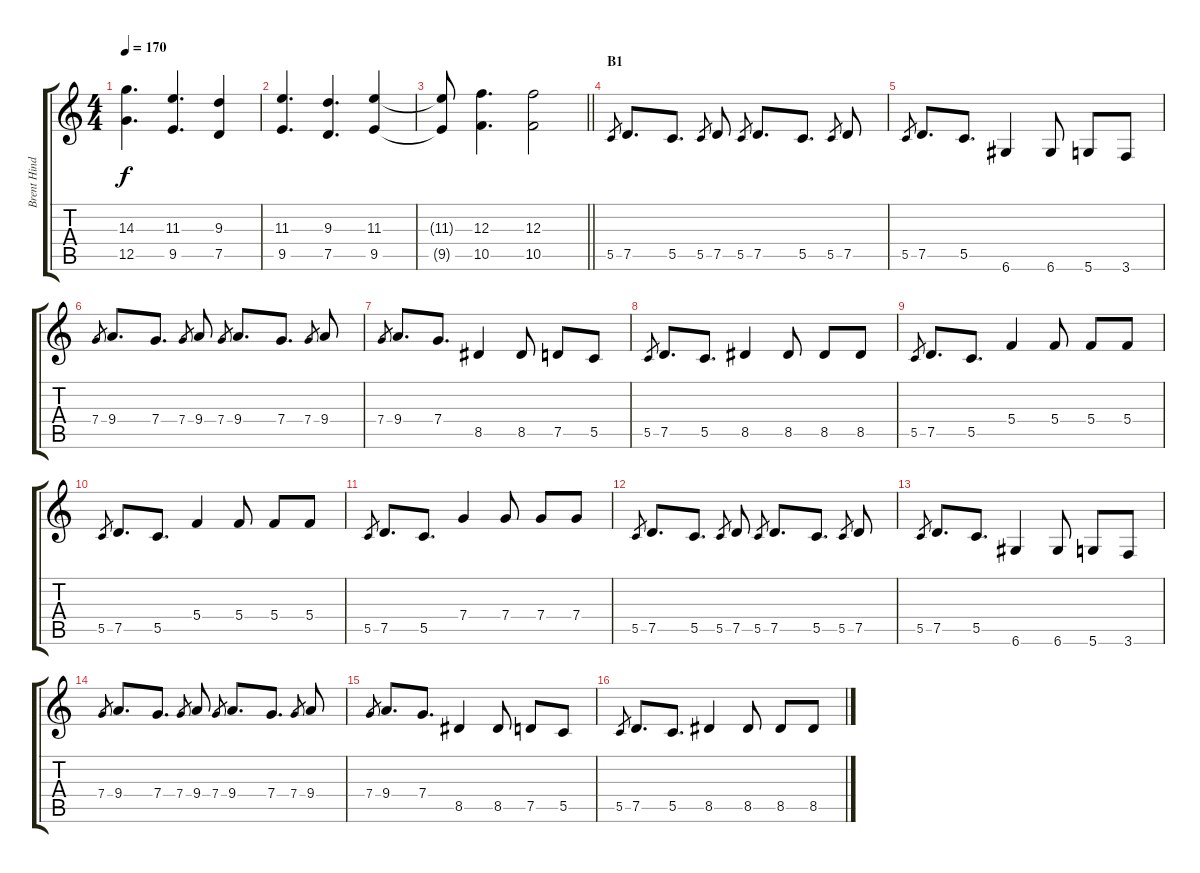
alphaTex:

\track ("Brent Hinds" "Brent Hind") {instrument distortionguitar}
\staff {score tabs}
\tuning (D4 A3 F3 C3 G2 D2) {hide}
\ts (4 4)
\tempo 170
\clef g2
\ks c
(14.3 12.5).4{d dy f} (11.3 9.5).4{d} (9.3 7.5).4 |
(11.3 9.5).4{d} (9.3 7.5).4{d} (11.3 9.5).4 |
\barLineRight lightlight
(11.3{t} 9.5{t}).8 (12.3 10.5).4{d} (12.3 10.5).2 |
\section ("" "B1")
5.5.8{gr} 7.5.8{d} 5.5.8{d} 5.5.8{gr} 7.5.8 5.5.8{gr} 7.5.8{d} 5.5.8{d} 5.5.8{gr} 7.5.8 |
5.5.8{gr} 7.5.8{d} 5.5.8{d} 6.6.4 6.6.8 5.6.8 3.6.8 |
7.4.8{gr} 9.4.8{d} 7.4.8{d} 7.4.8{gr} 9.4.8 7.4.8{gr} 9.4.8{d} 7.4.8{d} 7.4.8{gr} 9.4.8 |
7.4.8{gr} 9.4.8{d} 7.4.8{d} 8.5.4 8.5.8 7.5.8 5.5.8 |
5.5.8{gr} 7.5.8{d} 5.5.8{d} 8.5.4 8.5.8 8.5.8 8.5.8 |
5.5.8{gr} 7.5.8{d} 5.5.8{d} 5.4.4 5.4.8 5.4.8 5.4.8 |
5.5.8{gr} 7.5.8{d} 5.5.8{d} 5.4.4 5.4.8 5.4.8 5.4.8 |
5.5.8{gr} 7.5.8{d} 5.5.8{d} 7.4.4 7.4.8 7.4.8 7.4.8 |
5.5.8{gr} 7.5.8{d} 5.5.8{d} 5.5.8{gr} 7.5.8 5.5.8{gr} 7.5.8{d} 5.5.8{d} 5.5.8{gr} 7.5.8 |
5.5.8{gr} 7.5.8{d} 5.5.8{d} 6.6.4 6.6.8 5.6.8 3.6.8 |
7.4.8{gr} 9.4.8{d} 7.4.8{d} 7.4.8{gr} 9.4.8 7.4.8{gr} 9.4.8{d} 7.4.8{d} 7.4.8{gr} 9.4.8 |
7.4.8{gr} 9.4.8{d} 7.4.8{d} 8.5.4 8.5.8 7.5.8 5.5.8 |
5.5.8{gr} 7.5.8{d} 5.5.8{d} 8.5.4 8.5.8 8.5.8 8.5.8
